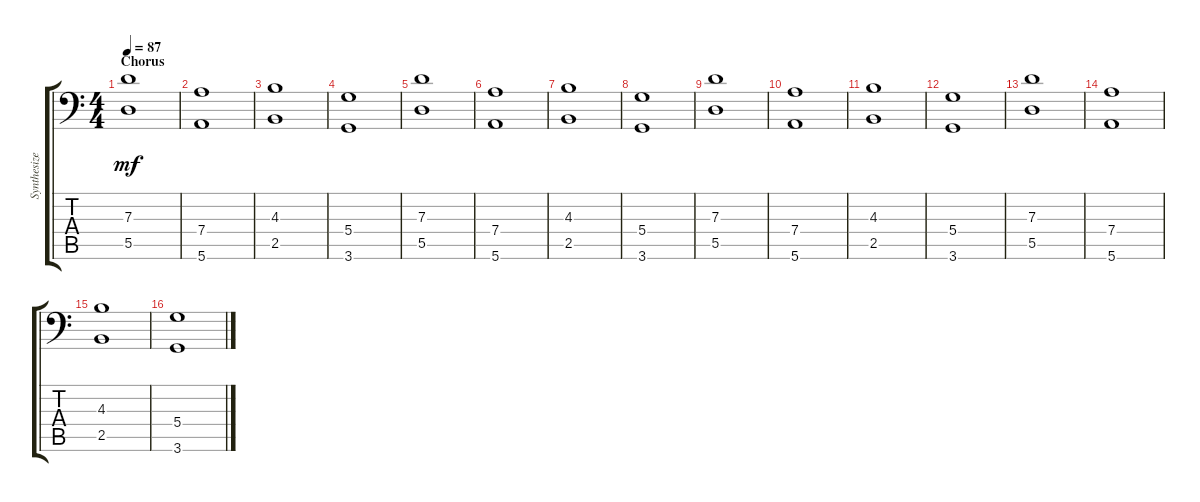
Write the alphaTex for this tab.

\track ("Synthesizer" "Synthesize") {instrument electricbassfinger}
\staff {score tabs}
\tuning (E3 B2 G2 D2 A1 E1) {hide}
\ts (4 4)
\section ("" "Chorus")
\tempo 87
\clef f4
\ks c
(7.3 5.5).1{dy mf} |
(7.4 5.6).1 |
(4.3 2.5).1 |
(5.4 3.6).1 |
(7.3 5.5).1 |
(7.4 5.6).1 |
(4.3 2.5).1 |
(5.4 3.6).1 |
(7.3 5.5).1 |
(7.4 5.6).1 |
(4.3 2.5).1 |
(5.4 3.6).1 |
(7.3 5.5).1 |
(7.4 5.6).1 |
(4.3 2.5).1 |
(5.4 3.6).1
